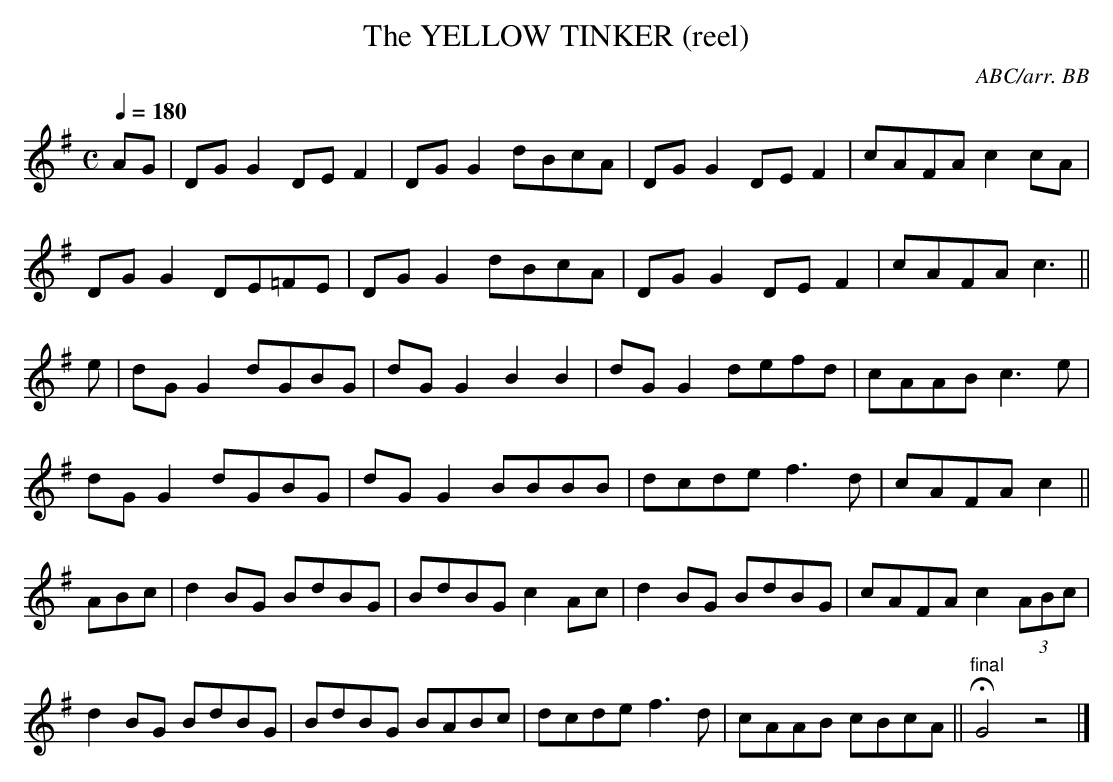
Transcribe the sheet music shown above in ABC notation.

X:1
T:YELLOW TINKER (reel), The
C:ABC/arr. BB
M:C
L:1/8
Q:1/4=180
K:G
AG|DGG2 DEF2|DGG2 dBcA|DGG2 DEF2|cAFA c2cA|
DGG2 DE=FE|DGG2 dBcA|DGG2 DEF2|cAFA c3||
e|dGG2 dGBG|dGG2 B2B2|dGG2 defd|cAAB c3e|
dGG2 dGBG|dGG2 BBBB|dcde f3d|cAFA c2 ||
ABc|d2BG BdBG|BdBG c2Ac|d2BG BdBG|cAFA c2 (3ABc|
d2BG BdBG|BdBG BABc|dcde f3d|cAAB cBcA||"final" HG4z4|]
